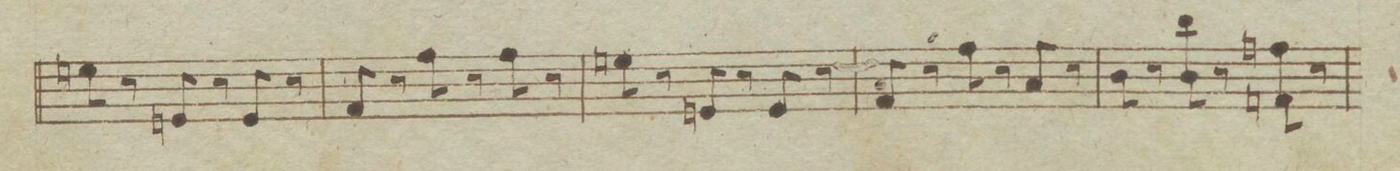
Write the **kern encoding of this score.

**kern	**dynam
*I"Violon e Violoncello.	*
*clefF4	*
*k[b-e-a-d-g-]	*
*M3/4	*
8Gn\	.
8r	.
8GGn/	.
8r	.
8GG/	.
8r	.
=25	=25
8AA-/	.
8r	.
8A-\	.
8r	.
8A-\	.
8r	.
=26	=26
8Gn\	.
8r	.
8GGn/	.
8r	.
8GG/	.
8r	.
=27	=27
8AA-/	.
8r	.
8A-\	.
8r	.
8C/	.
8r	.
=28	=28
8D-\	.
8r	.
8d- 8D-\	.
8r	.
8An 8AAn\	.
8r	.
=29	=29
*-	*-
